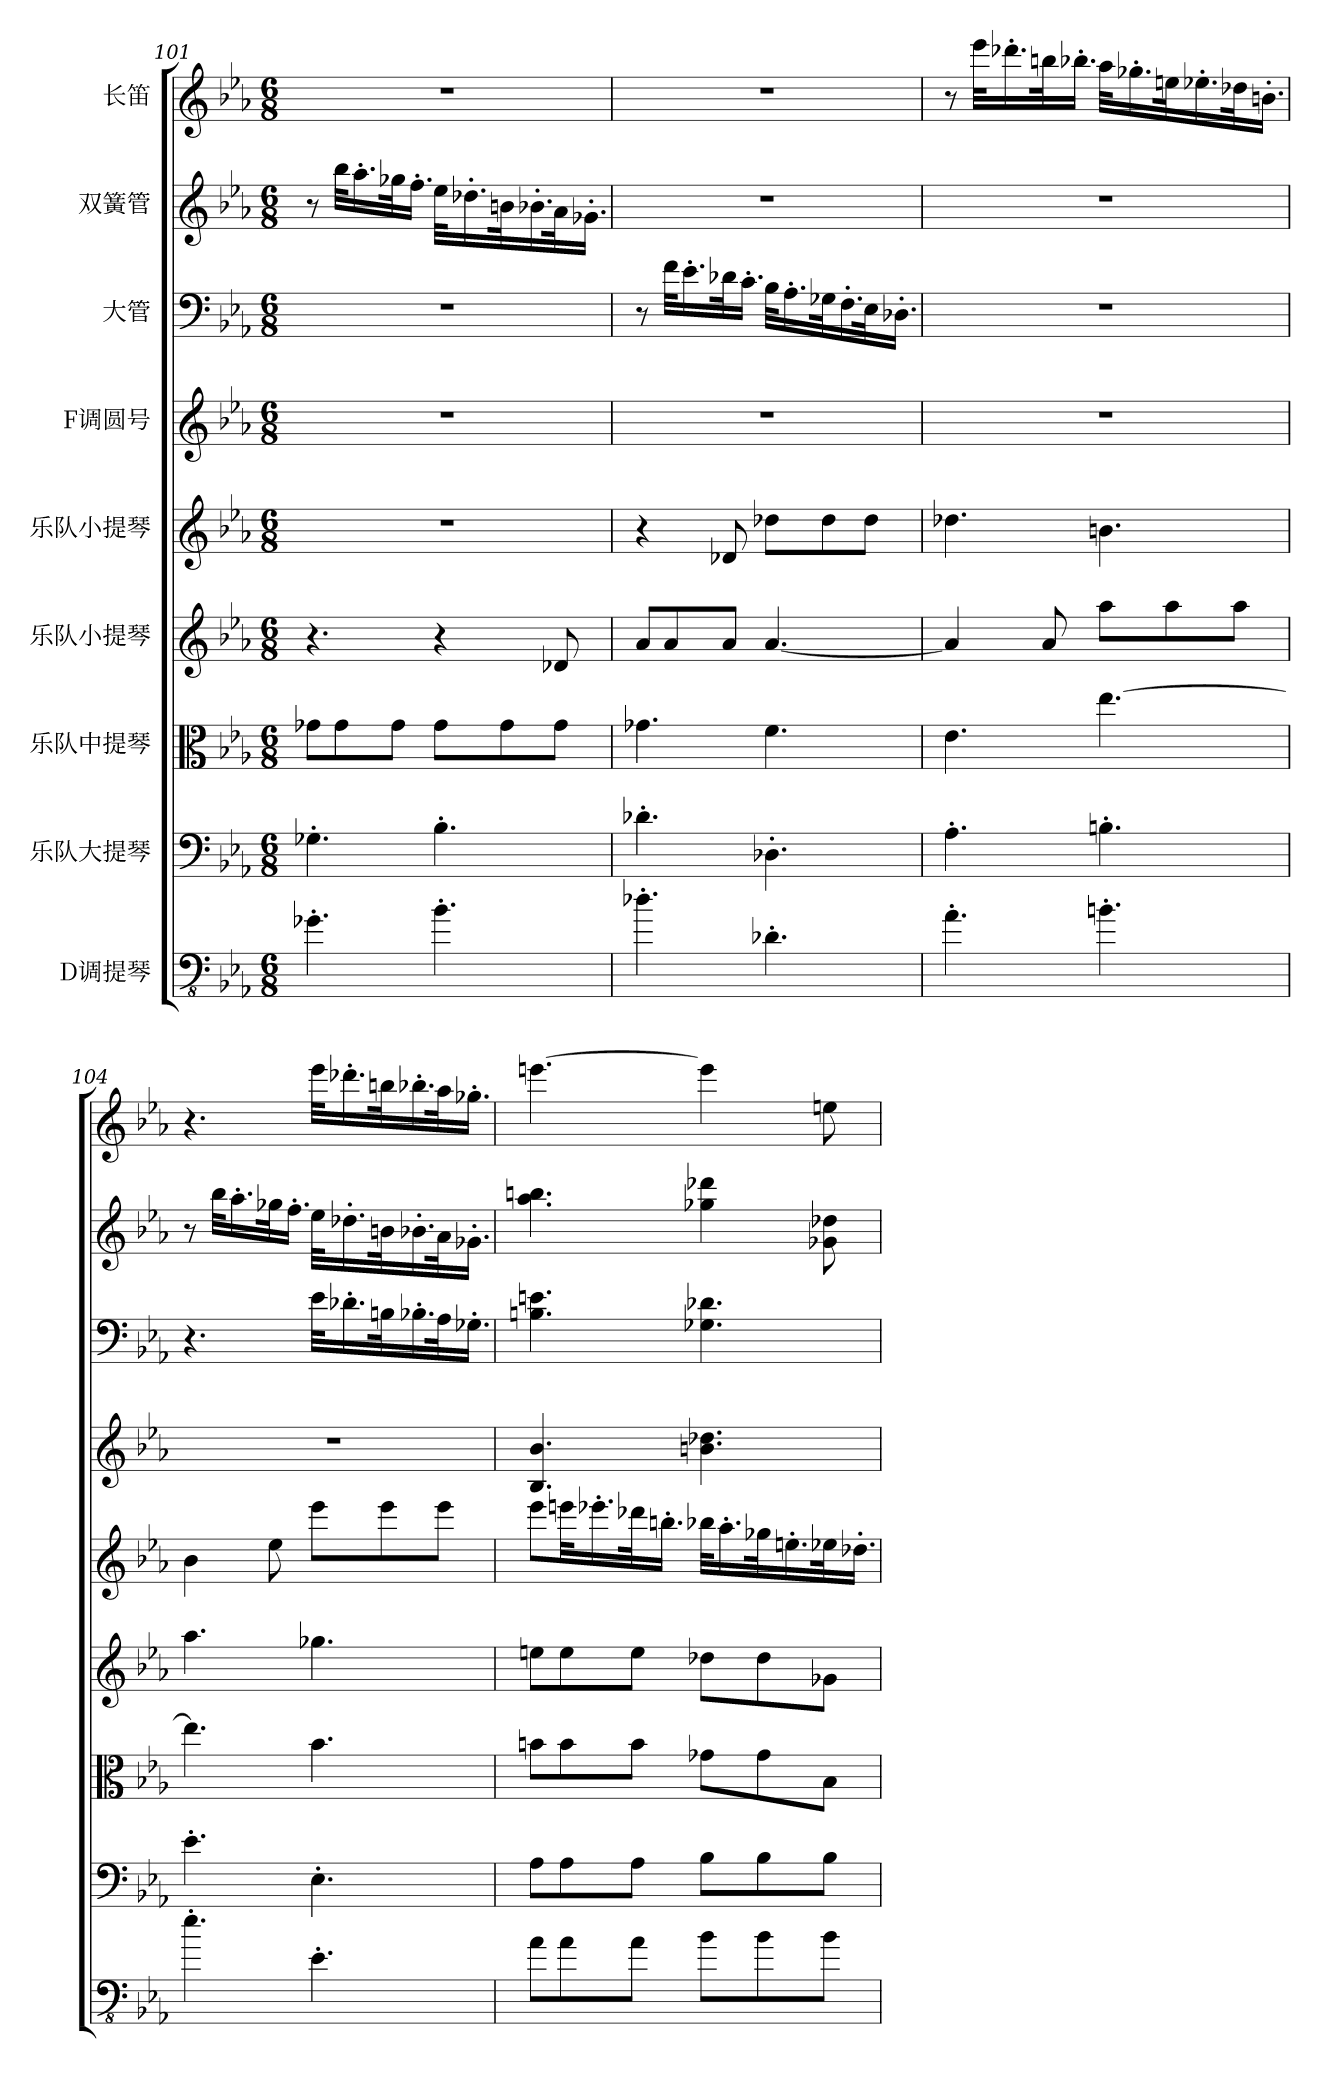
**kern	**kern	**kern	**kern	**kern	**kern	**kern	**kern	**kern
*part9	*part8	*part7	*part6	*part5	*part4	*part3	*part2	*part1
*staff9	*staff8	*staff7	*staff6	*staff5	*staff4	*staff3	*staff2	*staff1
*I"D调提琴	*I"乐队大提琴	*I"乐队中提琴	*I"乐队小提琴	*I"乐队小提琴	*I"F调圆号	*I"大管	*I"双簧管	*I"长笛
!!LO:PB:g=z
*clefFv4	*clefF4	*clefC3	*clefG2	*clefG2	*clefG2	*clefF4	*clefG2	*clefG2
*ITrd7c12	*	*	*	*	*ITrd4c7	*	*	*
*k[b-e-a-]	*k[b-e-a-]	*k[b-e-a-]	*k[b-e-a-]	*k[b-e-a-]	*k[b-e-a-d-]	*k[b-e-a-]	*k[b-e-a-]	*k[b-e-a-]
*M6/8	*M6/8	*M6/8	*M6/8	*M6/8	*M6/8	*M6/8	*M6/8	*M6/8
=101	=101	=101	=101	=101	=101	=101	=101	=101
4.GG-X'\	4.G-X'\	8g-X\L	4.r	2.r	2.r	2.r	8r	2.r
.	.	8g-\	.	.	.	.	32bb-\KLL	.
.	.	.	.	.	.	.	16.aa-'\	.
.	.	8g-\J	.	.	.	.	32gg-X\K	.
.	.	.	.	.	.	.	16.ff'\JJ	.
4.BB-'\	4.B-'\	8g-\L	4r	.	.	.	32ee-\KLL	.
.	.	.	.	.	.	.	16.dd-X'\	.
.	.	8g-\	.	.	.	.	32bn\K	.
.	.	.	.	.	.	.	16.b-X'\	.
.	.	8g-\J	8d-X/	.	.	.	32a-\K	.
.	.	.	.	.	.	.	16.g-X'\JJ	.
=102	=102	=102	=102	=102	=102	=102	=102	=102
4.D-X'\	4.d-X'\	4.g-X\	8a-/L	4r	2.r	8r	2.r	2.r
.	.	.	8a-/	.	.	32f\KLL	.	.
.	.	.	.	.	.	16.e-'\	.	.
.	.	.	8a-/J	8d-X/	.	32d-X\K	.	.
.	.	.	.	.	.	16.c'\JJ	.	.
4.DD-X'\	4.D-X'\	4.f\	[4.a-/	8dd-X\L	.	32B-\KLL	.	.
.	.	.	.	.	.	16.A-'\	.	.
.	.	.	.	8dd-\	.	32G-X\K	.	.
.	.	.	.	.	.	16.F'\	.	.
.	.	.	.	8dd-\J	.	32E-\K	.	.
.	.	.	.	.	.	16.D-X'\JJ	.	.
!!LO:PB:g=z
=103	=103	=103	=103	=103	=103	=103	=103	=103
4.AA-'\	4.A-'\	4.e-\	4a-/]	4.dd-X\	2.r	2.r	2.r	8r
.	.	.	.	.	.	.	.	32eee-\KLL
.	.	.	.	.	.	.	.	16.ddd-X'\
.	.	.	8a-/	.	.	.	.	32bbn\K
.	.	.	.	.	.	.	.	16.bb-X'\JJ
4.BBn'\	4.Bn'\	[4.ee-\	8aa-\L	4.bn\	.	.	.	32aa-\KLL
.	.	.	.	.	.	.	.	16.gg-X'\
.	.	.	8aa-\	.	.	.	.	32een\K
.	.	.	.	.	.	.	.	16.ee-X'\
.	.	.	8aa-\J	.	.	.	.	32dd-X\K
.	.	.	.	.	.	.	.	16.bn'\JJ
=104	=104	=104	=104	=104	=104	=104	=104	=104
4.E-'\	4.e-'\	4.ee-\]	4.aa-\	4b-\	2.r	4.r	8r	4.r
.	.	.	.	.	.	.	32bb-\KLL	.
.	.	.	.	.	.	.	16.aa-'\	.
.	.	.	.	8ee-\	.	.	32gg-X\K	.
.	.	.	.	.	.	.	16.ff'\JJ	.
4.EE-'\	4.E-'\	4.b-\	4.gg-X\	8eee-\L	.	32e-\KLL	32ee-\KLL	32eee-\KLL
.	.	.	.	.	.	16.d-X'\	16.dd-X'\	16.ddd-X'\
.	.	.	.	8eee-\	.	32Bn\K	32bn\K	32bbn\K
.	.	.	.	.	.	16.B-X'\	16.b-X'\	16.bb-X'\
.	.	.	.	8eee-\J	.	32A-\K	32a-\K	32aa-\K
.	.	.	.	.	.	16.G-X'\JJ	16.g-X'\JJ	16.gg-X'\JJ
!!LO:PB:g=z
=105	=105	=105	=105	=105	=105	=105	=105	=105
8AA-\L	8A-\L	8bn\L	8een\L	8eee-\L	4.E-/ 4.e-/	4.Bn\ 4.en\	4.aa-\ 4.bbn\	[4.eeen\
8AA-\	8A-\	8b\	8ee\	32eeen\KL	.	.	.	.
.	.	.	.	16.eee-X'\	.	.	.	.
8AA-\J	8A-\J	8b\J	8ee\J	32ddd-X\K	.	.	.	.
.	.	.	.	16.bbn'\JJ	.	.	.	.
8BB-\L	8B-\L	8g-X\L	8dd-X\L	32bb-X\KLL	4.en\ 4.g-X\	4.G-X\ 4.d-X\	4gg-X\ 4ddd-X\	4eee\]
.	.	.	.	16.aa-'\	.	.	.	.
8BB-\	8B-\	8g-\	8dd-\	32gg-X\K	.	.	.	.
.	.	.	.	16.een'\	.	.	.	.
8BB-\J	8B-\J	8B-\J	8g-X\J	32ee-X\K	.	.	8g-X\ 8dd-X\	8een\
.	.	.	.	16.dd-X'\JJ	.	.	.	.
=	=	=	=	=	=	=	=	=
*-	*-	*-	*-	*-	*-	*-	*-	*-
